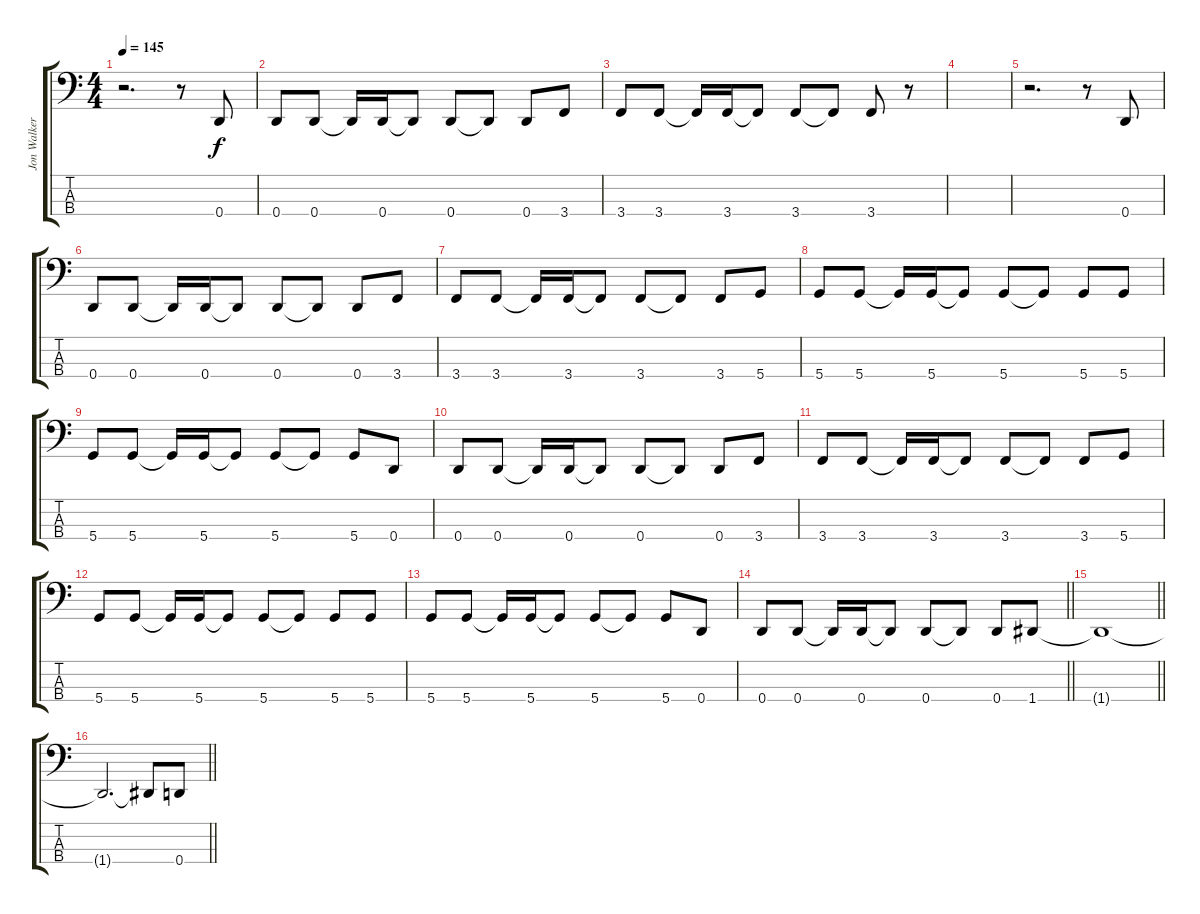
\track ("Jon Walker" "Jon Walker") {instrument electricbasspick}
\staff {score tabs}
\tuning (G2 D2 A1 D1) {hide}
\ts (4 4)
\section ("" "")
\tempo 145
\clef f4
\ks c
r.2{d dy mf} r.8 0.4.8{dy f} |
0.4.8 0.4.8 0.4{t}.16 0.4.16 0.4{t}.8 0.4.8 0.4{t}.8 0.4.8 3.4.8 |
3.4.8 3.4.8 3.4{t}.16 3.4.16 3.4{t}.8 3.4.8 3.4{t}.8 3.4.8 r.8 |
|
r.2{d} r.8 0.4.8 |
0.4.8 0.4.8 0.4{t}.16 0.4.16 0.4{t}.8 0.4.8 0.4{t}.8 0.4.8 3.4.8 |
3.4.8 3.4.8 3.4{t}.16 3.4.16 3.4{t}.8 3.4.8 3.4{t}.8 3.4.8 5.4.8 |
5.4.8 5.4.8 5.4{t}.16 5.4.16 5.4{t}.8 5.4.8 5.4{t}.8 5.4.8 5.4.8 |
5.4.8 5.4.8 5.4{t}.16 5.4.16 5.4{t}.8 5.4.8 5.4{t}.8 5.4.8 0.4.8 |
0.4.8 0.4.8 0.4{t}.16 0.4.16 0.4{t}.8 0.4.8 0.4{t}.8 0.4.8 3.4.8 |
3.4.8 3.4.8 3.4{t}.16 3.4.16 3.4{t}.8 3.4.8 3.4{t}.8 3.4.8 5.4.8 |
5.4.8 5.4.8 5.4{t}.16 5.4.16 5.4{t}.8 5.4.8 5.4{t}.8 5.4.8 5.4.8 |
5.4.8 5.4.8 5.4{t}.16 5.4.16 5.4{t}.8 5.4.8 5.4{t}.8 5.4.8 0.4.8 |
\barLineRight lightlight
0.4.8 0.4.8 0.4{t}.16 0.4.16 0.4{t}.8 0.4.8 0.4{t}.8 0.4.8 1.4.8 |
\barLineRight lightlight
1.4{t}.1 |
\barLineRight lightlight
1.4{t}.2{d} 1.4{t}.8 0.4.8
